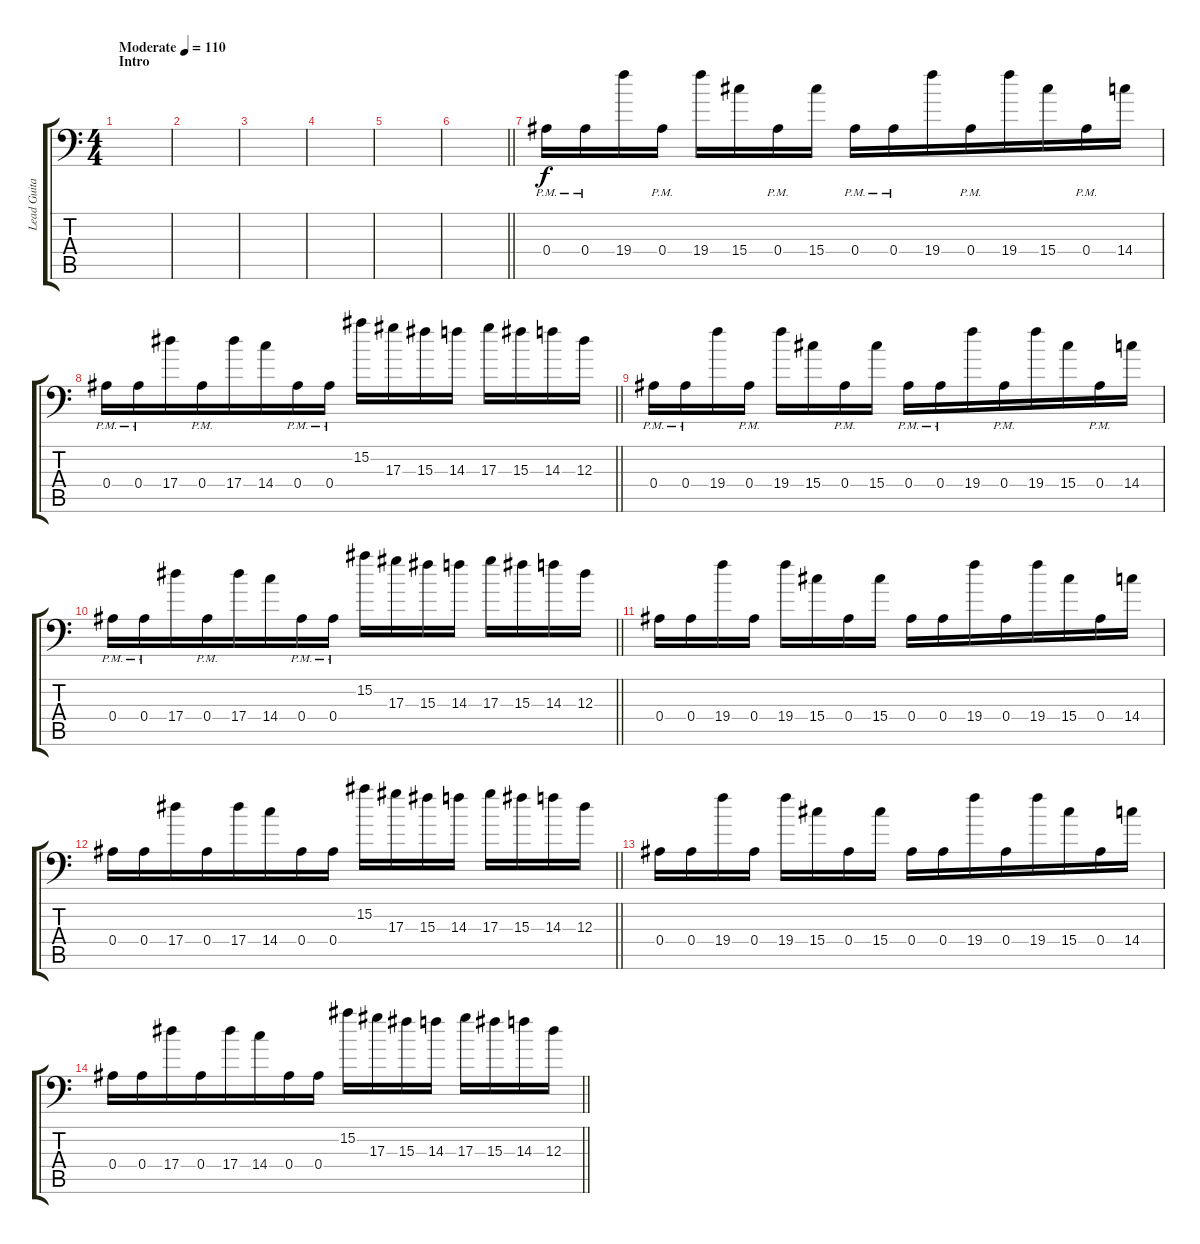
\track ("Lead Guitar 2" "Lead Guita") {instrument distortionguitar}
\staff {score tabs}
\tuning (C4 G3 Eb3 Bb2 F2 Bb1) {hide}
\ts (4 4)
\section ("" "Intro")
\tempo (110 "Moderate")
\clef f4
\ks c
|
|
|
|
|
\barLineRight lightlight
|
0.4{pm}.16 0.4{pm}.16 19.4.16 0.4{pm}.16 19.4.16 15.4.16 0.4{pm}.16{beam merge} 15.4.16 0.4{pm}.16 0.4{pm}.16 19.4.16{beam merge} 0.4{pm}.16{beam merge} 19.4.16 15.4.16{beam merge} 0.4{pm}.16{beam merge} 14.4.16 |
\barLineRight lightlight
0.4{pm}.16 0.4{pm}.16 17.4.16{beam merge} 0.4{pm}.16{beam merge} 17.4.16 14.4.16 0.4{pm}.16{beam merge} 0.4{pm}.16 15.2.16 17.3.16{beam merge} 15.3.16 14.3.16 17.3.16 15.3.16 14.3.16 12.3.16 |
0.4{pm}.16 0.4{pm}.16 19.4.16 0.4{pm}.16 19.4.16 15.4.16 0.4{pm}.16{beam merge} 15.4.16 0.4{pm}.16 0.4{pm}.16 19.4.16{beam merge} 0.4{pm}.16{beam merge} 19.4.16 15.4.16{beam merge} 0.4{pm}.16{beam merge} 14.4.16 |
\barLineRight lightlight
0.4{pm}.16 0.4{pm}.16 17.4.16{beam merge} 0.4{pm}.16{beam merge} 17.4.16 14.4.16 0.4{pm}.16{beam merge} 0.4{pm}.16 15.2.16 17.3.16{beam merge} 15.3.16 14.3.16 17.3.16 15.3.16 14.3.16 12.3.16 |
0.4.16 0.4.16 19.4.16 0.4.16 19.4.16 15.4.16 0.4.16{beam merge} 15.4.16 0.4.16 0.4.16 19.4.16{beam merge} 0.4.16{beam merge} 19.4.16 15.4.16{beam merge} 0.4.16{beam merge} 14.4.16 |
\barLineRight lightlight
0.4.16 0.4.16 17.4.16{beam merge} 0.4.16{beam merge} 17.4.16 14.4.16 0.4.16{beam merge} 0.4.16 15.2.16 17.3.16{beam merge} 15.3.16 14.3.16 17.3.16 15.3.16 14.3.16 12.3.16 |
0.4.16 0.4.16 19.4.16 0.4.16 19.4.16 15.4.16 0.4.16{beam merge} 15.4.16 0.4.16 0.4.16 19.4.16{beam merge} 0.4.16{beam merge} 19.4.16 15.4.16{beam merge} 0.4.16{beam merge} 14.4.16 |
\barLineRight lightlight
0.4.16 0.4.16 17.4.16{beam merge} 0.4.16{beam merge} 17.4.16 14.4.16 0.4.16{beam merge} 0.4.16 15.2.16 17.3.16{beam merge} 15.3.16 14.3.16 17.3.16 15.3.16 14.3.16 12.3.16
